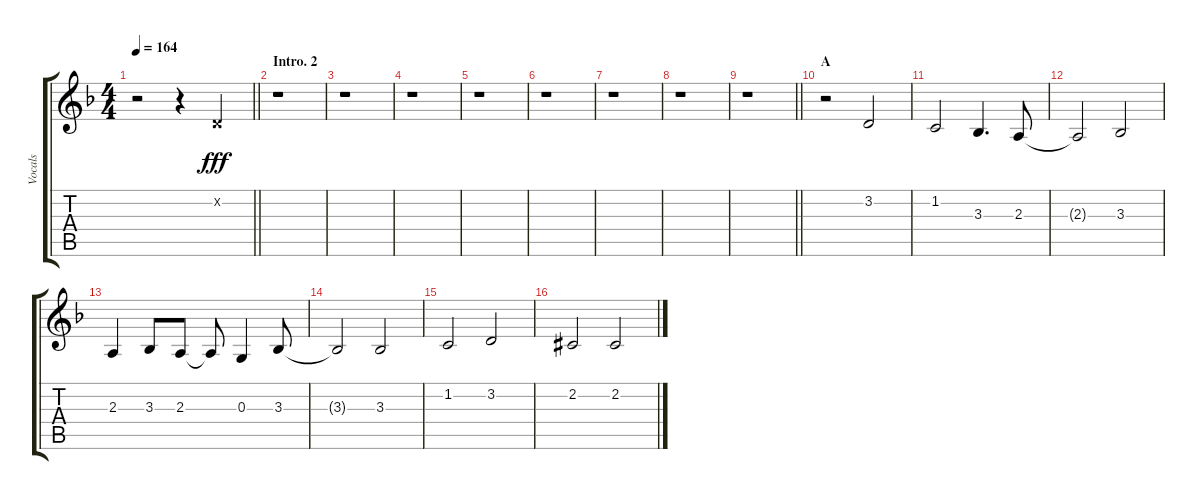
\track ("Vocals" "Vocals") {instrument voiceoohs}
\staff {score tabs}
\tuning (E4 B3 G3 D3 A2 E2) {hide}
\ts (4 4)
\tempo 164
\clef g2
\barLineRight lightlight
\ks f
r.2{dy fff} r.4 3.2{x}.4 |
\section ("" "Intro. 2")
r.1 |
r.1 |
r.1 |
r.1 |
r.1 |
r.1 |
r.1 |
\barLineRight lightlight
r.1 |
\section ("" "A")
r.2 3.2.2 |
1.2.2 3.3.4{d} 2.3.8 |
2.3{t}.2 3.3.2 |
2.3.4 3.3.8 2.3.8 2.3{t}.8 0.3.4 3.3.8 |
3.3{t}.2 3.3.2 |
1.2.2 3.2.2 |
2.2{acc #}.2 2.2{acc #}.2
